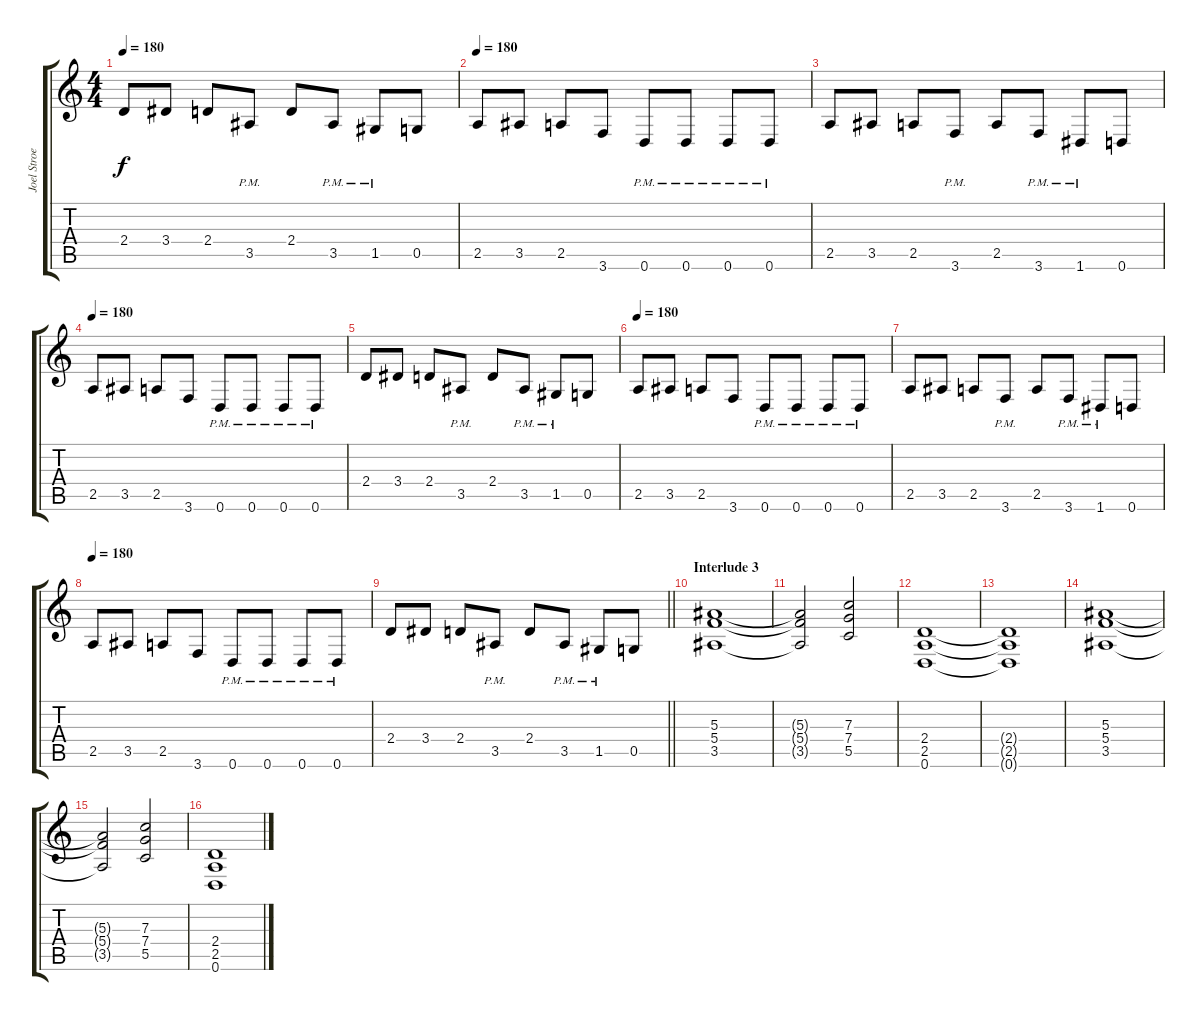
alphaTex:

\track ("Joel Stroetzel" "Joel Stroe") {instrument distortionguitar}
\staff {score tabs}
\tuning (D4 A3 F3 C3 G2 D2) {hide}
\ts (4 4)
\tempo 180
\clef g2
\ks c
2.4.8{dy f} 3.4.8 2.4.8 3.5{pm}.8 2.4.8 3.5{pm}.8 1.5{pm}.8 0.5.8 |
\tempo 180
2.5.8 3.5.8 2.5.8 3.6.8 0.6{pm}.8 0.6{pm}.8 0.6{pm}.8 0.6{pm}.8 |
2.5.8 3.5.8 2.5.8 3.6{pm}.8 2.5.8 3.6{pm}.8 1.6{pm}.8 0.6.8 |
\tempo 180
2.5.8 3.5.8 2.5.8 3.6.8 0.6{pm}.8 0.6{pm}.8 0.6{pm}.8 0.6{pm}.8 |
2.4.8 3.4.8 2.4.8 3.5{pm}.8 2.4.8 3.5{pm}.8 1.5{pm}.8 0.5.8 |
\tempo 180
2.5.8 3.5.8 2.5.8 3.6.8 0.6{pm}.8 0.6{pm}.8 0.6{pm}.8 0.6{pm}.8 |
2.5.8 3.5.8 2.5.8 3.6{pm}.8 2.5.8 3.6{pm}.8 1.6{pm}.8 0.6.8 |
\tempo 180
2.5.8 3.5.8 2.5.8 3.6.8 0.6{pm}.8 0.6{pm}.8 0.6{pm}.8 0.6{pm}.8 |
\barLineRight lightlight
2.4.8 3.4.8 2.4.8 3.5{pm}.8 2.4.8 3.5{pm}.8 1.5{pm}.8 0.5.8 |
\section ("" "Interlude 3")
(5.3 5.4 3.5).1 |
(5.3{t} 5.4{t} 3.5{t}).2 (7.3 7.4 5.5).2 |
(2.4 2.5 0.6).1 |
(2.4{t} 2.5{t} 0.6{t}).1 |
(5.3 5.4 3.5).1 |
(5.3{t} 5.4{t} 3.5{t}).2 (7.3 7.4 5.5).2 |
(2.4 2.5 0.6).1
